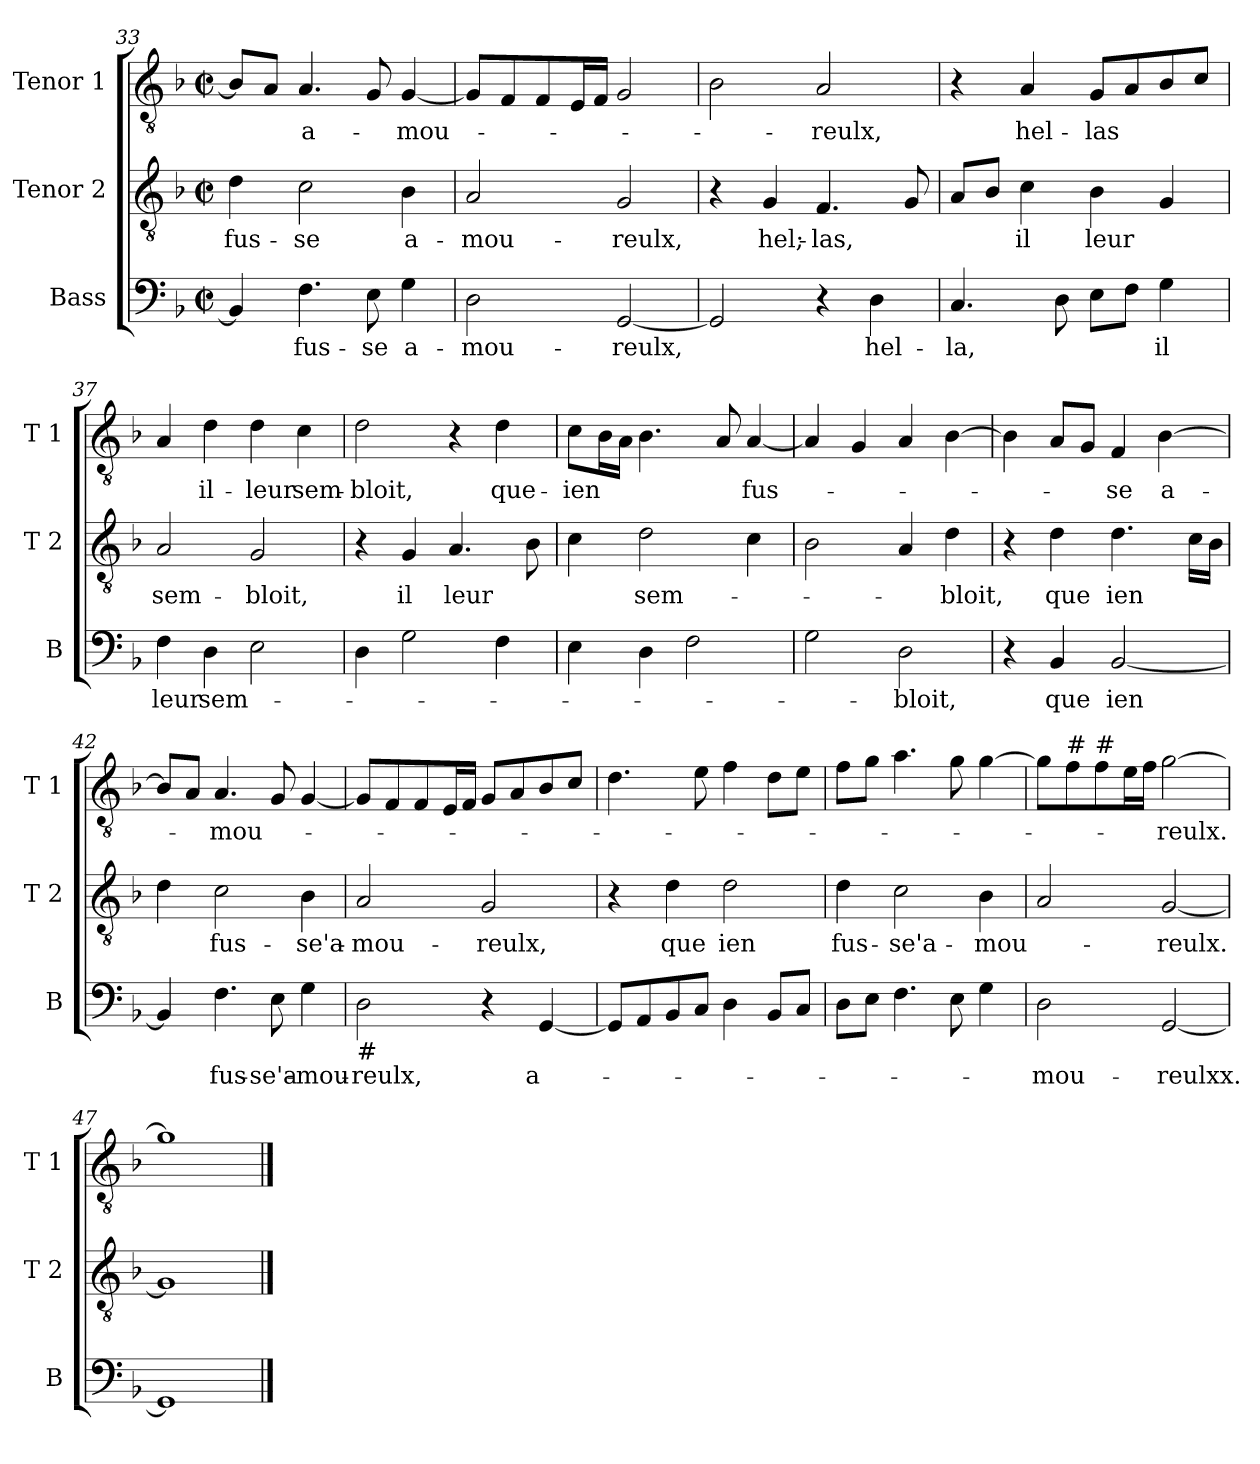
**kern	**text	**kern	**text	**kern	**text
*part3	*part3	*part2	*part2	*part1	*part1
*staff3	*staff3	*staff2	*staff2	*staff1	*staff1
*I"Bass	*	*I"Tenor 2	*	*I"Tenor 1	*
*I'B	*	*I'T 2	*	*I'T 1	*
*clefF4	*	*clefGv2	*	*clefGv2	*
*k[b-]	*	*k[b-]	*	*k[b-]	*
*F:	*	*F:	*	*F:	*
*M2/2	*	*M2/2	*	*M2/2	*
*met(c|)	*	*met(c|)	*	*met(c|)	*
=33	=33	=33	=33	=33	=33
!	!	!	!LO:LY:b	!	!
4BB-/]	.	4d\	fus-	8B-/L]	.
.	.	.	.	8A/J	.
!	!LO:LY:b	!	!LO:LY:b	!	!LO:LY:b
4.F\	fus-	2c\	-se	4.A/	a-
!	!LO:LY:b	!	!	!	!
8E\	-se	.	.	8G/	.
!	!LO:LY:b	!	!LO:LY:b	!	!LO:LY:b
4G\	a-	4B-\	a-	[4G/	-mou-
=34	=34	=34	=34	=34	=34
!	!LO:LY:b	!	!LO:LY:b	!	!
2D\	-mou-	2A/	-mou-	8G/L]	.
.	.	.	.	8F/	.
.	.	.	.	8F/	.
.	.	.	.	16E/L	.
.	.	.	.	16F/JJ	.
!	!LO:LY:b	!	!LO:LY:b	!	!
[2GG/	-reulx,	2G/	-reulx,	2G/	.
=35	=35	=35	=35	=35	=35
2GG/]	.	4r	.	2B-\	.
!	!	!	!LO:LY:b	!	!
.	.	4G/	hel;-	.	.
!	!	!	!LO:LY:b	!	!LO:LY:b
4r	.	4.F/	-las,	2A/	-reulx,
!	!LO:LY:b	!	!	!	!
4D\	hel-	.	.	.	.
.	.	8G/	.	.	.
!!LO:PB:g=z
=36	=36	=36	=36	=36	=36
!	!LO:LY:b	!	!	!	!
4.C/	-la,	8A/L	.	4r	.
.	.	8B-/J	.	.	.
!	!	!	!LO:LY:b	!	!LO:LY:b
.	.	4c\	il	4A/	hel-
8D\	.	.	.	.	.
!	!	!	!LO:LY:b	!	!LO:LY:b
8E\L	.	4B-\	leur	8G/L	-las
8F\J	.	.	.	8A/	.
!	!LO:LY:b	!	!	!	!
4G\	il	4G/	.	8B-/	.
.	.	.	.	8c/J	.
=37	=37	=37	=37	=37	=37
!	!LO:LY:b	!	!LO:LY:b	!	!
4F\	leur	2A/	sem-	4A/	.
!	!LO:LY:b	!	!	!	!LO:LY:b
4D\	sem-	.	.	4d\	il-
!	!	!	!LO:LY:b	!	!LO:LY:b
2E\	.	2G/	-bloit,	4d\	-leur
!	!	!	!	!	!LO:LY:b
.	.	.	.	4c\	sem-
=38	=38	=38	=38	=38	=38
!	!	!	!	!	!LO:LY:b
4D\	.	4r	.	2d\	-bloit,
!	!	!	!LO:LY:b	!	!
2G\	.	4G/	il	.	.
!	!	!	!LO:LY:b	!	!
.	.	4.A/	leur	4r	.
!	!	!	!	!	!LO:LY:b
4F\	.	.	.	4d\	que-
.	.	8B-\	.	.	.
=39	=39	=39	=39	=39	=39
!	!	!	!	!	!LO:LY:b
4E\	.	4c\	.	8c\L	-ien
.	.	.	.	16B-\L	.
.	.	.	.	16A\JJ	.
!	!	!	!LO:LY:b	!	!
4D\	.	2d\	sem-	4.B-\	.
2F\	.	.	.	.	.
.	.	.	.	8A/	.
!	!	!	!	!	!LO:LY:b
.	.	4c\	.	[4A/	fus-
!!LO:LB:g=z
=40	=40	=40	=40	=40	=40
2G\	.	2B-\	.	4A/]	.
.	.	.	.	4G/	.
!	!LO:LY:b	!	!	!	!
2D\	-bloit,	4A/	.	4A/	.
!	!	!	!LO:LY:b	!	!
.	.	4d\	-bloit,	[4B-\	.
=41	=41	=41	=41	=41	=41
4r	.	4r	.	4B-\]	.
!	!LO:LY:b	!	!LO:LY:b	!	!
4BB-/	que	4d\	que	8A/L	.
.	.	.	.	8G/J	.
!	!LO:LY:b	!	!LO:LY:b	!	!LO:LY:b
[2BB-/	ien	4.d\	ien	4F/	-se
!	!	!	!	!	!LO:LY:b
.	.	.	.	[4B-\	a-
.	.	16c\LL	.	.	.
.	.	16B-\JJ	.	.	.
=42	=42	=42	=42	=42	=42
4BB-/]	.	4d\	.	8B-/L]	.
.	.	.	.	8A/J	.
!	!LO:LY:b	!	!LO:LY:b	!	!LO:LY:b
4.F\	fus-	2c\	fus-	4.A/	-mou-
!	!LO:LY:b	!	!	!	!
8E\	-se'a-	.	.	8G/	.
!	!LO:LY:b	!	!LO:LY:b	!	!
4G\	-mou-	4B-\	-se'a-	[4G/	.
=43	=43	=43	=43	=43	=43
!LO:TX:b:t=#	!	!	!	!	!
!	!LO:LY:b	!	!LO:LY:b	!	!
2D\	-reulx,	2A/	-mou-	8G/L]	.
.	.	.	.	8F/	.
.	.	.	.	8F/	.
.	.	.	.	16E/L	.
.	.	.	.	16F/JJ	.
!	!	!	!LO:LY:b	!	!
4r	.	2G/	-reulx,	8G/L	.
.	.	.	.	8A/	.
!	!LO:LY:b	!	!	!	!
[4GG/	a-	.	.	8B-/	.
.	.	.	.	8c/J	.
!!LO:LB:g=z
=44	=44	=44	=44	=44	=44
8GG/L]	.	4r	.	4.d\	.
8AA/	.	.	.	.	.
!	!	!	!LO:LY:b	!	!
8BB-/	.	4d\	que	.	.
8C/J	.	.	.	8e\	.
!	!	!	!LO:LY:b	!	!
4D\	.	2d\	ien	4f\	.
8BB-/L	.	.	.	8d\L	.
8C/J	.	.	.	8e\J	.
=45	=45	=45	=45	=45	=45
!	!	!	!LO:LY:b	!	!
8D\L	.	4d\	fus-	8f\L	.
8E\J	.	.	.	8g\J	.
!	!	!	!LO:LY:b	!	!
4.F\	.	2c\	-se'a-	4.a\	.
8E\	.	.	.	8g\	.
!	!	!	!LO:LY:b	!	!
4G\	.	4B-\	-mou-	[4g\	.
=46	=46	=46	=46	=46	=46
!	!LO:LY:b	!	!	!	!
2D\	-mou-	2A/	.	8g\L]	.
!	!	!	!	!LO:TX:a:t=#	!
.	.	.	.	8f\	.
!	!	!	!	!LO:TX:a:t=#	!
.	.	.	.	8f\	.
.	.	.	.	16e\L	.
.	.	.	.	16f\JJ	.
!	!LO:LY:b	!	!LO:LY:b	!	!LO:LY:b
[2GG/	-reulxx.	[2G/	-reulx.	[2g\	-reulx.
=47	=47	=47	=47	=47	=47
1GG]	.	1G]	.	1g]	.
==	==	==	==	==	==
*-	*-	*-	*-	*-	*-
